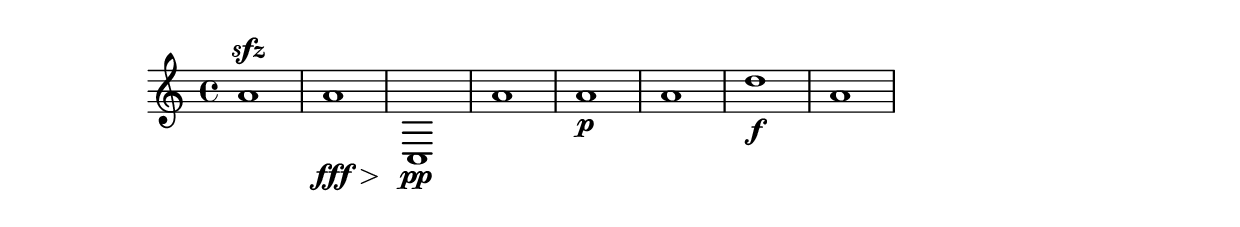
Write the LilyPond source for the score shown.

\version "1.7.6"
\header{
texidoc=" Dynamics appear below or above the staff.  If multiple
dynamics are linked with (de)crescendi, they should be on the same
line. Isolated dynamics may be forced up or down.
 "
}



\score{
\notes\relative c''{
a1^\sfz
a1-\fff\> \!c,,-\pp a'' a-\p

% We need this to test if we get two Dynamic line spanners
a

% because do_removal_processing ()
% doesn't seem to post_process elements
d-\f

a

}
\paper{
}
\midi{
\tempo 1 = 60
}
}
%% new-chords-done %%
